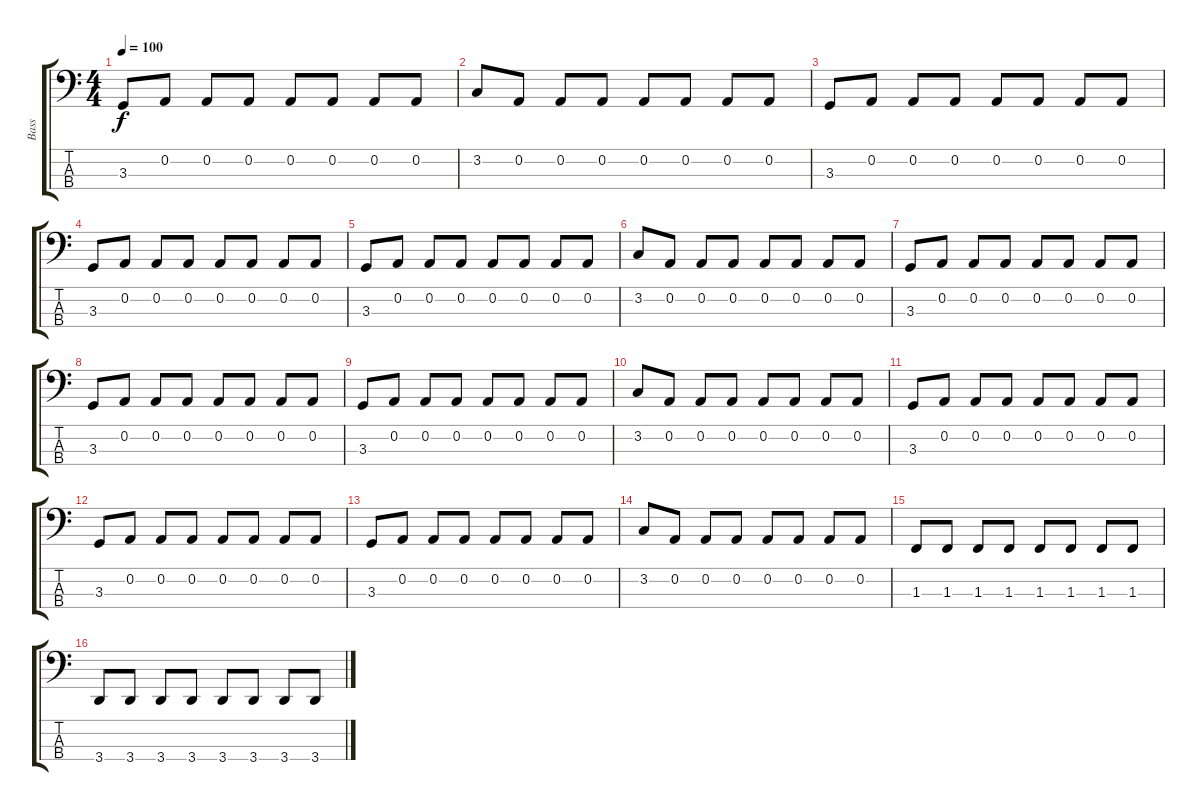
\track ("Bass" "Bass") {instrument electricbassfinger}
\staff {score tabs}
\tuning (D2 A1 E1 B0) {hide}
\ts (4 4)
\tempo 100
\clef f4
\ks c
3.3.8{dy f} 0.2.8 0.2.8 0.2.8 0.2.8 0.2.8 0.2.8 0.2.8 |
3.2.8 0.2.8 0.2.8 0.2.8 0.2.8 0.2.8 0.2.8 0.2.8 |
3.3.8 0.2.8 0.2.8 0.2.8 0.2.8 0.2.8 0.2.8 0.2.8 |
3.3.8 0.2.8 0.2.8 0.2.8 0.2.8 0.2.8 0.2.8 0.2.8 |
3.3.8 0.2.8 0.2.8 0.2.8 0.2.8 0.2.8 0.2.8 0.2.8 |
3.2.8 0.2.8 0.2.8 0.2.8 0.2.8 0.2.8 0.2.8 0.2.8 |
3.3.8 0.2.8 0.2.8 0.2.8 0.2.8 0.2.8 0.2.8 0.2.8 |
3.3.8 0.2.8 0.2.8 0.2.8 0.2.8 0.2.8 0.2.8 0.2.8 |
3.3.8 0.2.8 0.2.8 0.2.8 0.2.8 0.2.8 0.2.8 0.2.8 |
3.2.8 0.2.8 0.2.8 0.2.8 0.2.8 0.2.8 0.2.8 0.2.8 |
3.3.8 0.2.8 0.2.8 0.2.8 0.2.8 0.2.8 0.2.8 0.2.8 |
3.3.8 0.2.8 0.2.8 0.2.8 0.2.8 0.2.8 0.2.8 0.2.8 |
3.3.8 0.2.8 0.2.8 0.2.8 0.2.8 0.2.8 0.2.8 0.2.8 |
3.2.8 0.2.8 0.2.8 0.2.8 0.2.8 0.2.8 0.2.8 0.2.8 |
1.3.8 1.3.8 1.3.8 1.3.8 1.3.8 1.3.8 1.3.8 1.3.8 |
3.4.8 3.4.8 3.4.8 3.4.8 3.4.8 3.4.8 3.4.8 3.4.8
